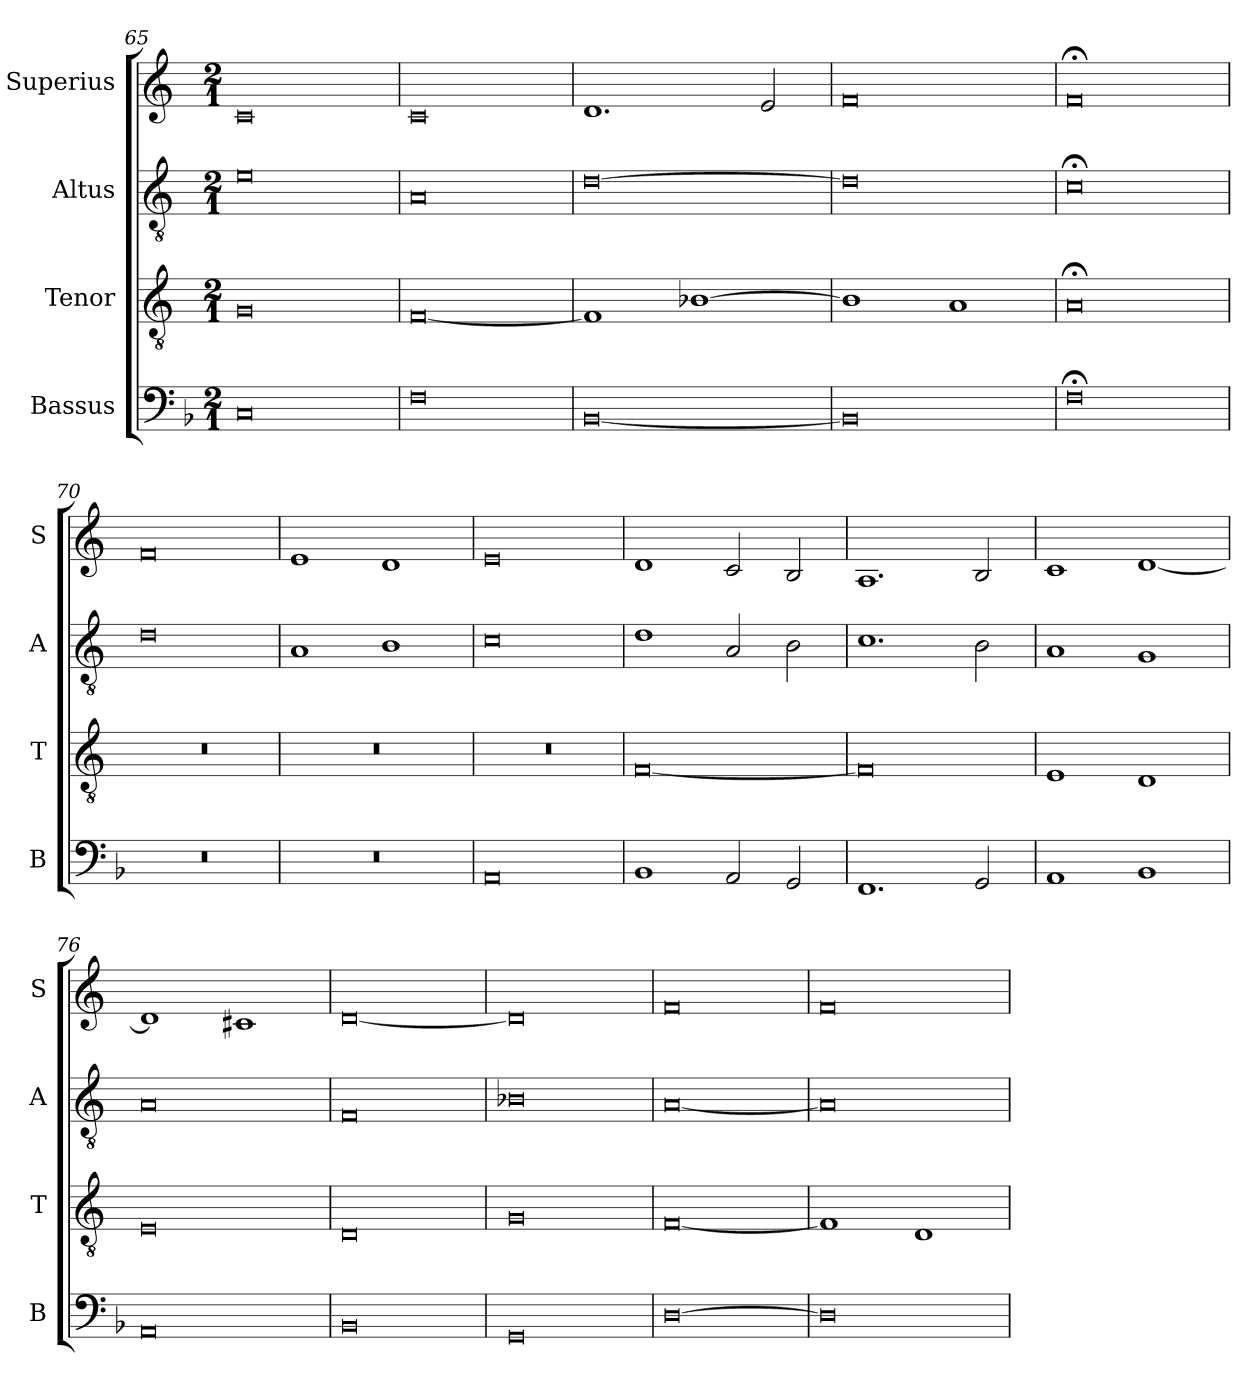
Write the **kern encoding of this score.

**kern	**kern	**kern	**kern
*part4	*part3	*part2	*part1
*staff4	*staff3	*staff2	*staff1
*I"Bassus	*I"Tenor	*I"Altus	*I"Superius
*I'B	*I'T	*I'A	*I'S
*clefF4	*clefGv2	*clefGv2	*clefG2
*k[b-]	*k[]	*k[]	*k[]
*M2/1	*M2/1	*M2/1	*M2/1
=65	=65	=65	=65
0C	0G	0e	0c
=66	=66	=66	=66
0F	[0F	0A	0c
=67	=67	=67	=67
[0BB-	1F]	[0d	1.d
.	[1B-X	.	.
.	.	.	2e/
=68	=68	=68	=68
0BB-]	1B-]	0d]	0f
.	1A	.	.
=69	=69	=69	=69
0F;<	0A;<	0c;<	0f;<
=70	=70	=70	=70
0r	0r	0d	0f
=71	=71	=71	=71
0r	0r	1A	1e
.	.	1B	1d
=72	=72	=72	=72
0AA	0r	0c	0e
=73	=73	=73	=73
1BB-	[0F	1d	1d
2AA/	.	2A/	2c/
2GG/	.	2B\	2B/
=74	=74	=74	=74
1.FF	0F]	1.c	1.A
2GG/	.	2B\	2B/
=75	=75	=75	=75
1AA	1E	1A	1c
1BB-	1D	1G	[1d
=76	=76	=76	=76
0AA	0E	0A	1d]
.	.	.	1c#X
=77	=77	=77	=77
0BB-	0D	0F	[0d
=78	=78	=78	=78
0GG	0G	0B-X	0d]
=79	=79	=79	=79
[0D	[0F	[0A	0f
=80	=80	=80	=80
0D]	1F]	0A]	0f
.	1D	.	.
=	=	=	=
*-	*-	*-	*-
